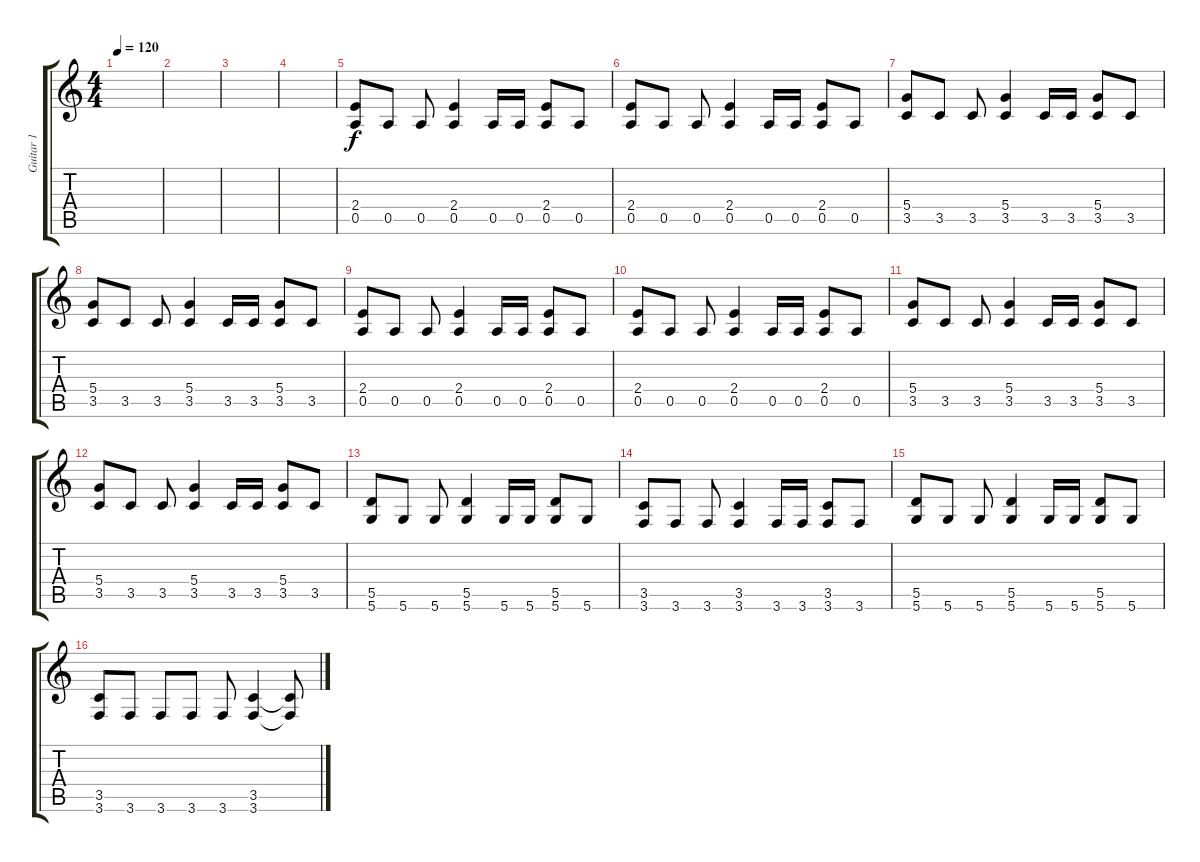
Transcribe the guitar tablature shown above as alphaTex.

\track ("Guitar 1" "Guitar 1") {instrument distortionguitar}
\staff {score tabs}
\tuning (E4 B3 G3 D3 A2 D2) {hide}
\ts (4 4)
\tempo 120
\clef g2
\ks c
|
|
|
|
(2.4 0.5).8 0.5.8 0.5.8 (2.4 0.5).4 0.5.16 0.5.16 (2.4 0.5).8 0.5.8 |
(2.4 0.5).8 0.5.8 0.5.8 (2.4 0.5).4 0.5.16 0.5.16 (2.4 0.5).8 0.5.8 |
(5.4 3.5).8 3.5.8 3.5.8 (5.4 3.5).4 3.5.16 3.5.16 (5.4 3.5).8 3.5.8 |
(5.4 3.5).8 3.5.8 3.5.8 (5.4 3.5).4 3.5.16 3.5.16 (5.4 3.5).8 3.5.8 |
(2.4 0.5).8 0.5.8 0.5.8 (2.4 0.5).4 0.5.16 0.5.16 (2.4 0.5).8 0.5.8 |
(2.4 0.5).8 0.5.8 0.5.8 (2.4 0.5).4 0.5.16 0.5.16 (2.4 0.5).8 0.5.8 |
(5.4 3.5).8 3.5.8 3.5.8 (5.4 3.5).4 3.5.16 3.5.16 (5.4 3.5).8 3.5.8 |
(5.4 3.5).8 3.5.8 3.5.8 (5.4 3.5).4 3.5.16 3.5.16 (5.4 3.5).8 3.5.8 |
(5.5 5.6).8 5.6.8 5.6.8 (5.5 5.6).4 5.6.16 5.6.16 (5.5 5.6).8 5.6.8 |
(3.5 3.6).8 3.6.8 3.6.8 (3.5 3.6).4 3.6.16 3.6.16 (3.5 3.6).8 3.6.8 |
(5.5 5.6).8 5.6.8 5.6.8 (5.5 5.6).4 5.6.16 5.6.16 (5.5 5.6).8 5.6.8 |
(3.5 3.6).8 3.6.8 3.6.8 3.6.8 3.6.8 (3.5 3.6).4 (3.5{t} 3.6{t}).8
